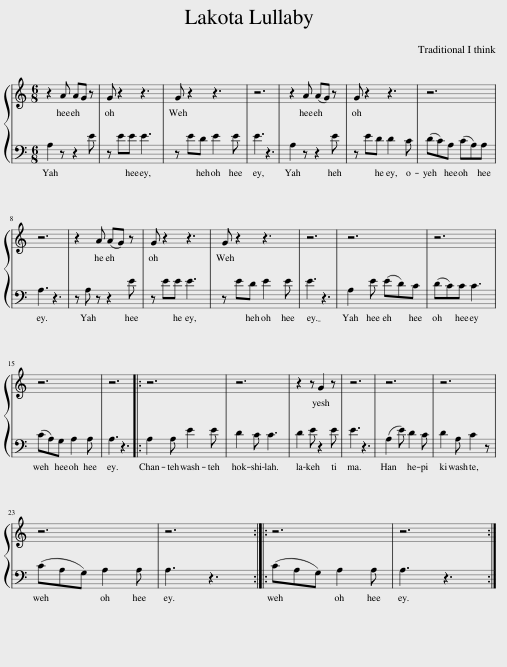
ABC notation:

X:1
%%score { 1 | 2 }
L:1/8
M:6/8
I:linebreak $
K:C
V:1 treble
V:2 bass
V:1
 z2 A AG z | G z2 z3 | G z2 z3 | z6 | z2 A (AG) z | %5
 G z2 z3 | z6 |$ z6 | z2 A (AG) z | G z2 z3 | %10
 G z2 z3 | z6 | z6 | z6 |$ z6 | %15
 z6 |: z6 | z6 | z2 z G2 z | z6 | %20
 z6 | z6 |$ z6 | z6 :: z6 | %25
 z6 :| %26
V:2
 A,2 z z2 E | z EE E3 | z ED E2 E | E3 z3 | A,2 z z2 E | %5
 z ED D2 C | (DC)A, (CA,)A, |$ A,3 z3 | z A, z z2 E | z EE E3 | %10
 z ED E2 E | E3 z3 | A,2 E (ED)C | (DC)C C3 |$ (CA,)G, A,2 A, | %15
 A,3 z3 |: A,2 A, E2 E | D2 C C3 | D2 E z2 E | E3 z3 | %20
 (A,2 E) D2 C | D2 A, C2 z |$ (CA,G,) A,2 A, | A,3 z3 :: (CA,G,) A,2 A, | %25
 A,3 z3 :| %26
